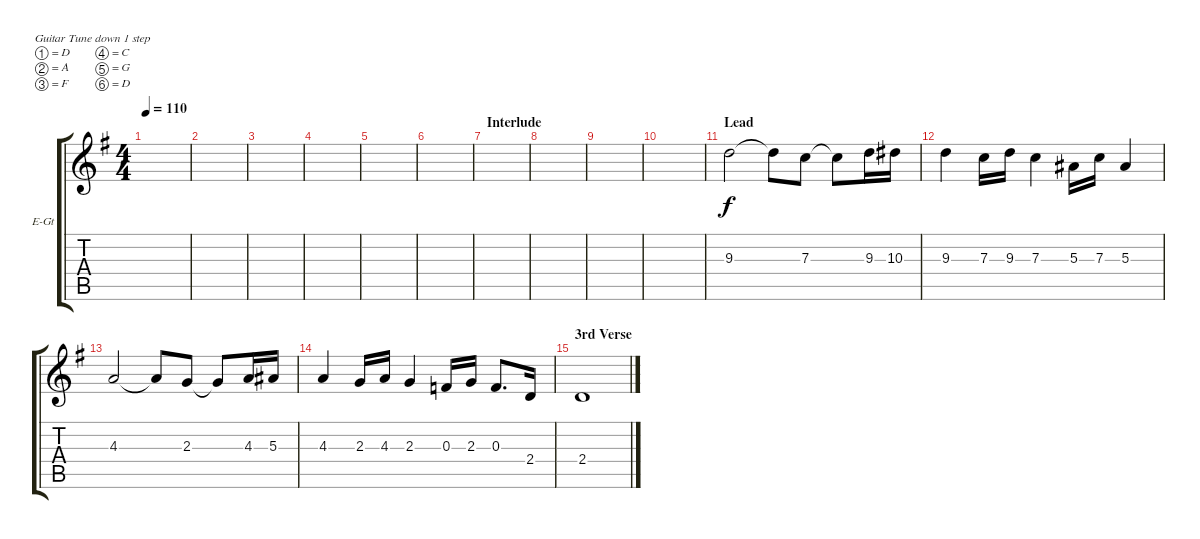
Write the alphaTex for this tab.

\defaultSystemsLayout 4
\bracketExtendMode groupsimilarinstruments
\firstSystemTrackNameOrientation horizontal
\otherSystemsTrackNameOrientation horizontal
\track ("Lead" "E-Gt") {instrument distortionguitar}
\staff {score tabs}
\tuning (D4 A3 F3 C3 G2 D2)
\ts (4 4)
\tempo 110
\clef g2
\ks eminor
|
|
|
|
|
|
\section ("" "Interlude")
|
|
|
|
\section ("" "Lead")
9.3.2 9.3{t}.8 7.3.8 7.3{t}.8 9.3.16 10.3.16 |
9.3.4 7.3.16 9.3.16 7.3.4 5.3.16 7.3.16 5.3.4 |
4.3.2 4.3{t}.8 2.3.8 2.3{t}.8 4.3.16 5.3.16 |
4.3.4 2.3.16 4.3.16 2.3.4 0.3.16 2.3.16 0.3.8{d} 2.4.16 |
\section ("" "3rd Verse")
2.4.1
